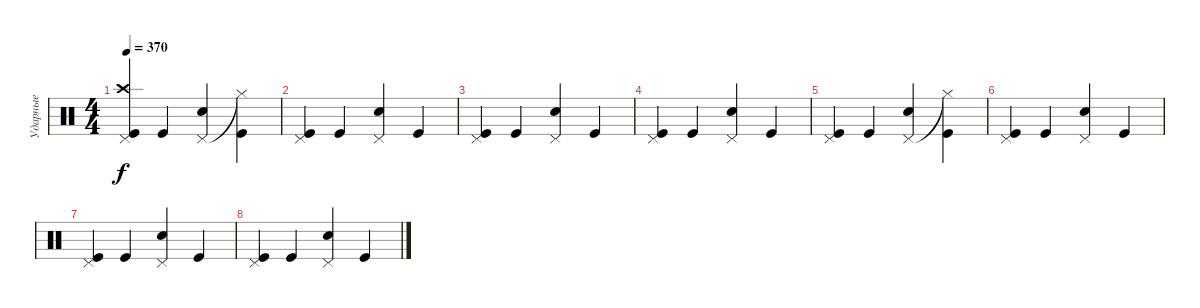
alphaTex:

\track ("Ударные" "Ударные") {instrument percussion}
\staff {score}
\articulation defaults
\ts (4 4)
\tempo 370
\clef neutral
\ks c
("Kick (hit)" "Crash high (hit)" "Pedal Hi-Hat (hit)").4{dy f} "Kick (hit)".4 ("Electric Snare (hit)" "Pedal Hi-Hat (hit)").4 ("Kick (hit)" "Hi-Hat (closed)"{t}).4 |
("Kick (hit)" "Pedal Hi-Hat (hit)").4 "Kick (hit)".4 ("Electric Snare (hit)" "Pedal Hi-Hat (hit)").4 "Kick (hit)".4 |
("Kick (hit)" "Pedal Hi-Hat (hit)").4 "Kick (hit)".4 ("Electric Snare (hit)" "Pedal Hi-Hat (hit)").4 "Kick (hit)".4 |
("Kick (hit)" "Pedal Hi-Hat (hit)").4 "Kick (hit)".4 ("Electric Snare (hit)" "Pedal Hi-Hat (hit)").4 "Kick (hit)".4 |
("Kick (hit)" "Pedal Hi-Hat (hit)").4 "Kick (hit)".4 ("Electric Snare (hit)" "Pedal Hi-Hat (hit)").4 ("Kick (hit)" "Hi-Hat (closed)"{t}).4 |
("Kick (hit)" "Pedal Hi-Hat (hit)").4 "Kick (hit)".4 ("Electric Snare (hit)" "Pedal Hi-Hat (hit)").4 "Kick (hit)".4 |
("Kick (hit)" "Pedal Hi-Hat (hit)").4 "Kick (hit)".4 ("Electric Snare (hit)" "Pedal Hi-Hat (hit)").4 "Kick (hit)".4 |
("Kick (hit)" "Pedal Hi-Hat (hit)").4 "Kick (hit)".4 ("Electric Snare (hit)" "Pedal Hi-Hat (hit)").4 "Kick (hit)".4
